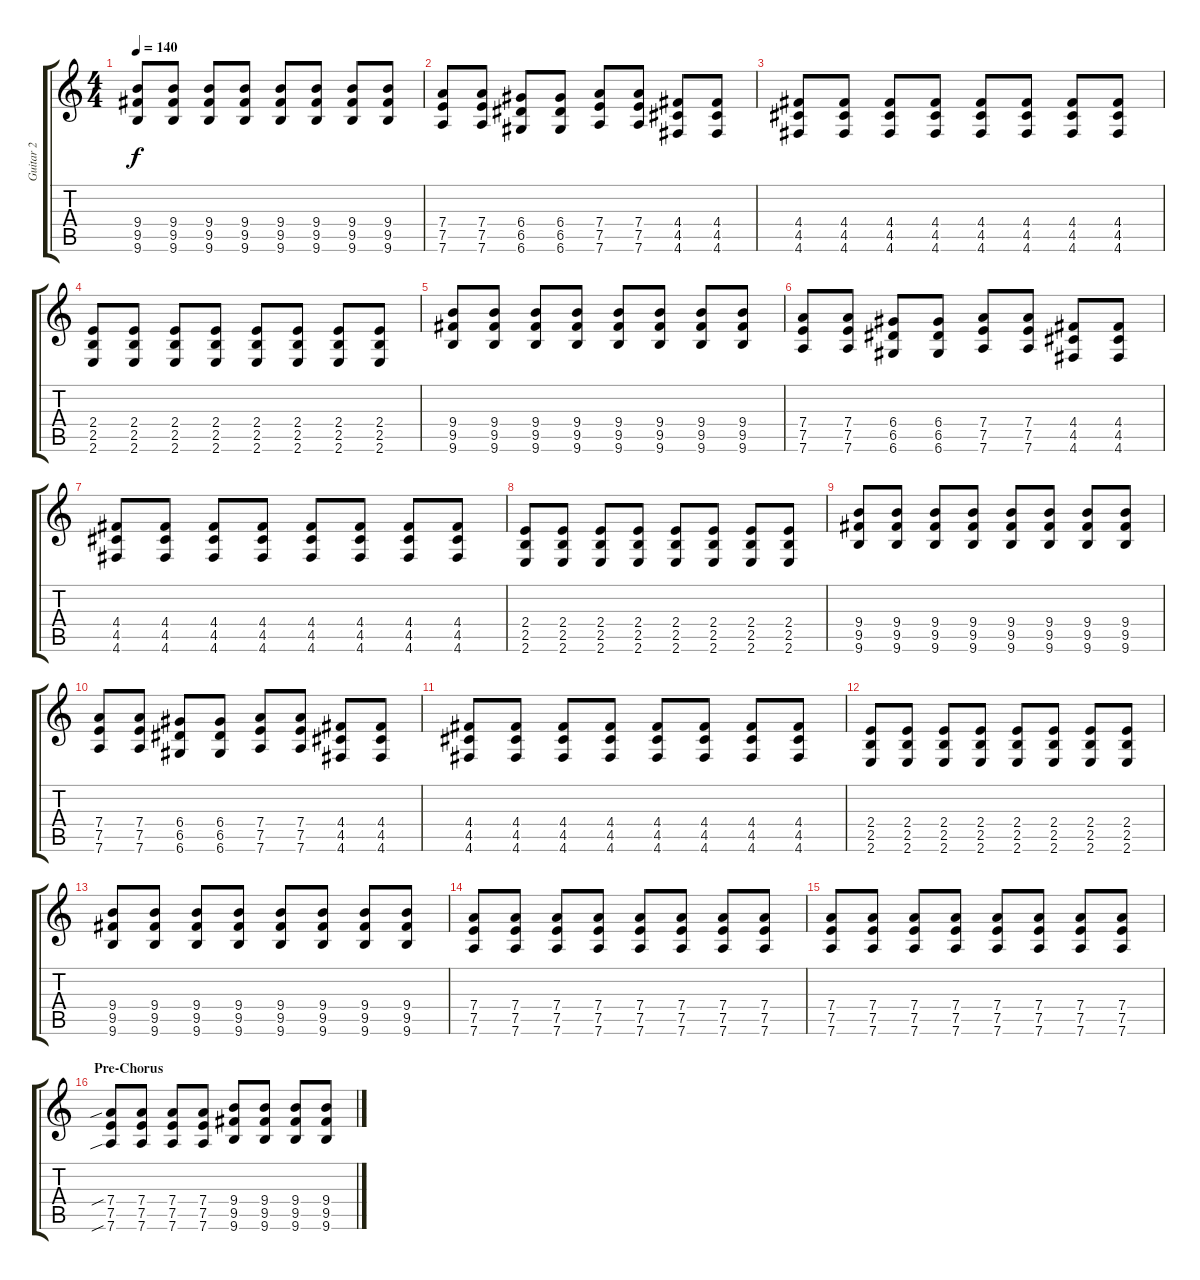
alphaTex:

\track ("Guitar 2" "Guitar 2") {instrument electricguitarmuted}
\staff {score tabs}
\tuning (E4 B3 G3 D3 A2 D2) {hide}
\ts (4 4)
\tempo 140
\clef g2
\ks c
(9.4 9.5 9.6).8{dy f} (9.4 9.5 9.6).8 (9.4 9.5 9.6).8 (9.4 9.5 9.6).8 (9.4 9.5 9.6).8 (9.4 9.5 9.6).8 (9.4 9.5 9.6).8 (9.4 9.5 9.6).8 |
(7.4 7.5 7.6).8 (7.4 7.5 7.6).8 (6.4 6.5 6.6).8 (6.4 6.5 6.6).8 (7.4 7.5 7.6).8 (7.4 7.5 7.6).8 (4.4 4.5 4.6).8 (4.4 4.5 4.6).8 |
(4.4 4.5 4.6).8 (4.4 4.5 4.6).8 (4.4 4.5 4.6).8 (4.4 4.5 4.6).8 (4.4 4.5 4.6).8 (4.4 4.5 4.6).8 (4.4 4.5 4.6).8 (4.4 4.5 4.6).8 |
(2.4 2.5 2.6).8 (2.4 2.5 2.6).8 (2.4 2.5 2.6).8 (2.4 2.5 2.6).8 (2.4 2.5 2.6).8 (2.4 2.5 2.6).8 (2.4 2.5 2.6).8 (2.4 2.5 2.6).8 |
(9.4 9.5 9.6).8 (9.4 9.5 9.6).8 (9.4 9.5 9.6).8 (9.4 9.5 9.6).8 (9.4 9.5 9.6).8 (9.4 9.5 9.6).8 (9.4 9.5 9.6).8 (9.4 9.5 9.6).8 |
(7.4 7.5 7.6).8 (7.4 7.5 7.6).8 (6.4 6.5 6.6).8 (6.4 6.5 6.6).8 (7.4 7.5 7.6).8 (7.4 7.5 7.6).8 (4.4 4.5 4.6).8 (4.4 4.5 4.6).8 |
(4.4 4.5 4.6).8 (4.4 4.5 4.6).8 (4.4 4.5 4.6).8 (4.4 4.5 4.6).8 (4.4 4.5 4.6).8 (4.4 4.5 4.6).8 (4.4 4.5 4.6).8 (4.4 4.5 4.6).8 |
(2.4 2.5 2.6).8 (2.4 2.5 2.6).8 (2.4 2.5 2.6).8 (2.4 2.5 2.6).8 (2.4 2.5 2.6).8 (2.4 2.5 2.6).8 (2.4 2.5 2.6).8 (2.4 2.5 2.6).8 |
(9.4 9.5 9.6).8 (9.4 9.5 9.6).8 (9.4 9.5 9.6).8 (9.4 9.5 9.6).8 (9.4 9.5 9.6).8 (9.4 9.5 9.6).8 (9.4 9.5 9.6).8 (9.4 9.5 9.6).8 |
(7.4 7.5 7.6).8 (7.4 7.5 7.6).8 (6.4 6.5 6.6).8 (6.4 6.5 6.6).8 (7.4 7.5 7.6).8 (7.4 7.5 7.6).8 (4.4 4.5 4.6).8 (4.4 4.5 4.6).8 |
(4.4 4.5 4.6).8 (4.4 4.5 4.6).8 (4.4 4.5 4.6).8 (4.4 4.5 4.6).8 (4.4 4.5 4.6).8 (4.4 4.5 4.6).8 (4.4 4.5 4.6).8 (4.4 4.5 4.6).8 |
(2.4 2.5 2.6).8 (2.4 2.5 2.6).8 (2.4 2.5 2.6).8 (2.4 2.5 2.6).8 (2.4 2.5 2.6).8 (2.4 2.5 2.6).8 (2.4 2.5 2.6).8 (2.4 2.5 2.6).8 |
(9.4 9.5 9.6).8 (9.4 9.5 9.6).8 (9.4 9.5 9.6).8 (9.4 9.5 9.6).8 (9.4 9.5 9.6).8 (9.4 9.5 9.6).8 (9.4 9.5 9.6).8 (9.4 9.5 9.6).8 |
(7.4 7.5 7.6).8 (7.4 7.5 7.6).8 (7.4 7.5 7.6).8 (7.4 7.5 7.6).8 (7.4 7.5 7.6).8 (7.4 7.5 7.6).8 (7.4 7.5 7.6).8 (7.4 7.5 7.6).8 |
(7.4 7.5 7.6).8 (7.4 7.5 7.6).8 (7.4 7.5 7.6).8 (7.4 7.5 7.6).8 (7.4 7.5 7.6).8 (7.4 7.5 7.6).8 (7.4 7.5 7.6).8 (7.4 7.5 7.6).8 |
\section ("" "Pre-Chorus")
(7.4{sib} 7.5 7.6{sib}).8 (7.4 7.5 7.6).8 (7.4 7.5 7.6).8 (7.4 7.5 7.6).8 (9.4 9.5 9.6).8 (9.4 9.5 9.6).8 (9.4 9.5 9.6).8 (9.4 9.5 9.6).8
